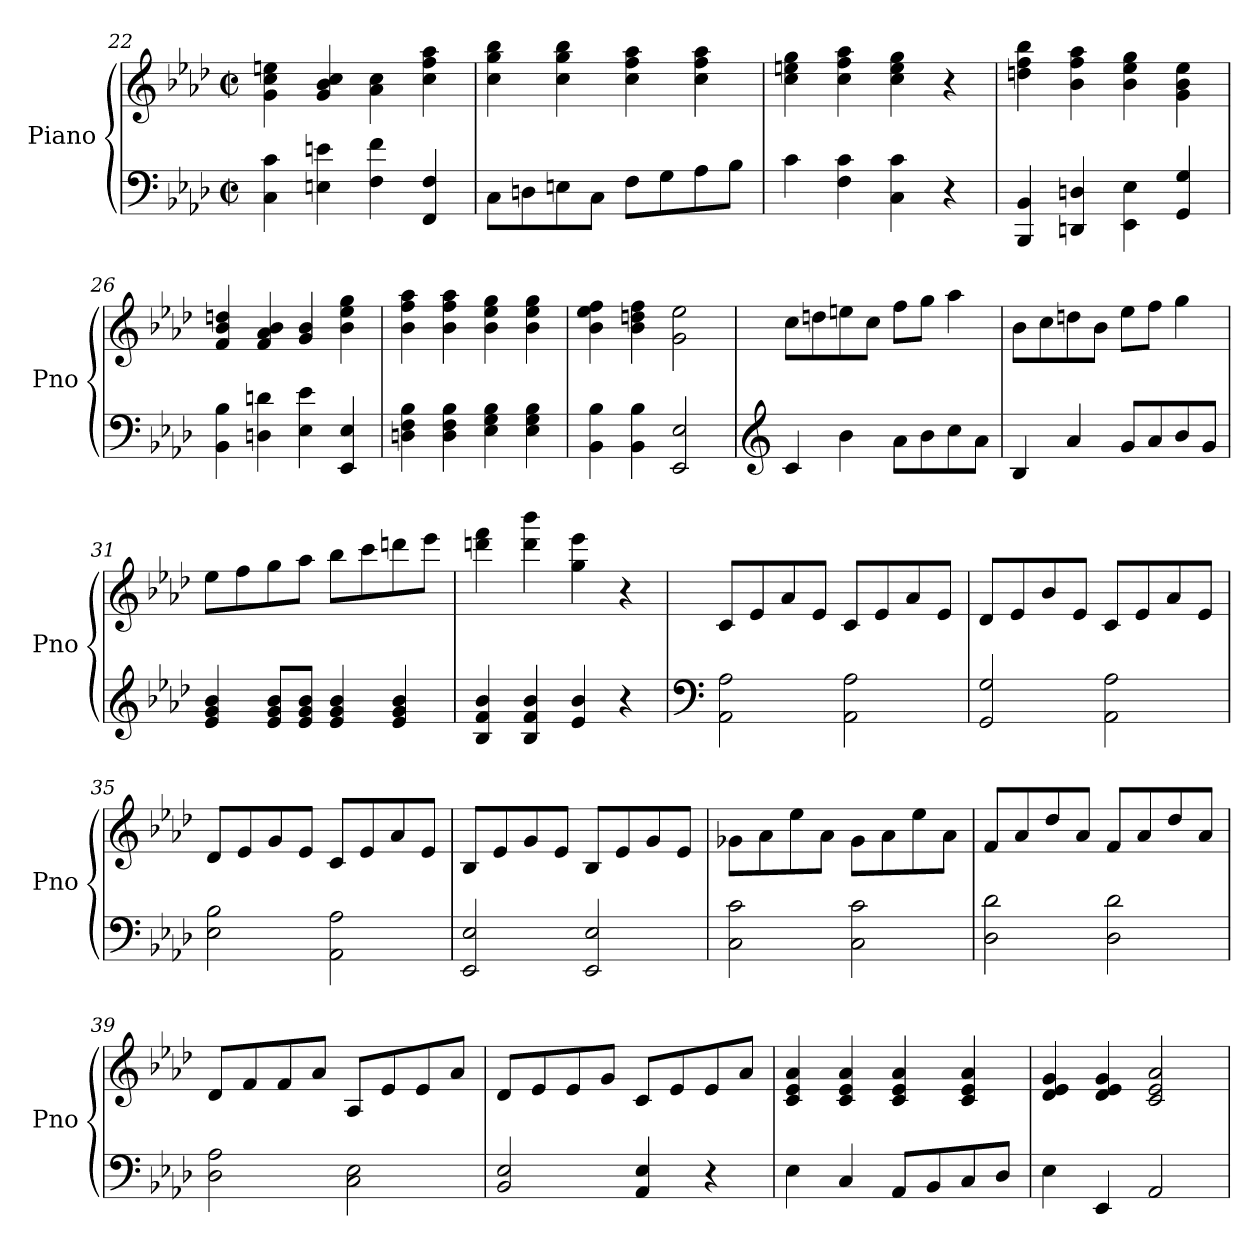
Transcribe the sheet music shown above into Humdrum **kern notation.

**kern	**kern
*part1	*part1
*staff2	*staff1
*I"Piano	*
*I'Pno	*
*clefF4	*clefG2
*k[b-e-a-d-]	*k[b-e-a-d-]
*M2/2	*M2/2
*met(c|)	*met(c|)
=22	=22
4C\ 4c\	4g\ 4cc\ 4een\
4En\ 4en\	4g/ 4b-/ 4cc/
4F\ 4f\	4a-\ 4cc\
4FF/ 4F/	4cc\ 4ff\ 4aa-\
=23	=23
8C\L	4cc\ 4gg\ 4bb-\
8Dn\	.
8En\	4cc\ 4gg\ 4bb-\
8C\J	.
8F\L	4cc\ 4ff\ 4aa-\
8G\	.
8A-\	4cc\ 4ff\ 4aa-\
8B-\J	.
=24	=24
4c\	4cc\ 4een\ 4gg\
4F\ 4c\	4cc\ 4ff\ 4aa-\
4C\ 4c\	4cc\ 4ee\ 4gg\
4r	4r
=25	=25
4BBB-/ 4BB-/	4ddn\ 4ff\ 4bb-\
4DDn/ 4Dn/	4b-\ 4ff\ 4aa-\
4EE-\ 4E-\	4b-\ 4ee-\ 4gg\
4GG/ 4G/	4g\ 4b-\ 4ee-\
!!LO:LB:g=z
=26	=26
4BB-\ 4B-\	4f/ 4b-/ 4ddn/
4Dn\ 4dn\	4f/ 4a-/ 4b-/
4E-\ 4e-\	4g/ 4b-/
4EE-/ 4E-/	4b-\ 4ee-\ 4gg\
=27	=27
4Dn\ 4F\ 4B-\	4b-\ 4ff\ 4aa-\
4D\ 4F\ 4B-\	4b-\ 4ff\ 4aa-\
4E-\ 4G\ 4B-\	4b-\ 4ee-\ 4gg\
4E-\ 4G\ 4B-\	4b-\ 4ee-\ 4gg\
=28	=28
4BB-\ 4B-\	4b-\ 4ee-\ 4ff\
4BB-\ 4B-\	4b-\ 4ddn\ 4ff\
2EE-/ 2E-/	2g\ 2ee-\
=29	=29
*clefG2	*
4c/	8cc\L
.	8ddn\
4b-\	8een\
.	8cc\J
8a-\L	8ff\L
8b-\	8gg\J
8cc\	4aa-\
8a-\J	.
=30	=30
4B-/	8b-\L
.	8cc\
4a-/	8ddn\
.	8b-\J
8g/L	8ee-\L
8a-/	8ff\J
8b-/	4gg\
8g/J	.
=31	=31
4e-/ 4g/ 4b-/	8ee-\L
.	8ff\
8e-/ 8g/ 8b-/L	8gg\
8e-/ 8g/ 8b-/J	8aa-\J
4e-/ 4g/ 4b-/	8bb-\L
.	8ccc\
4e-/ 4g/ 4b-/	8dddn\
.	8eee-\J
!!LO:LB:g=z
=32	=32
4B-/ 4f/ 4b-/	4dddn\ 4fff\
4B-/ 4f/ 4b-/	4ddd\ 4bbb-\
4e-/ 4b-/	4gg\ 4eee-\
4r	4r
=33	=33
*clefF4	*
2AA-\ 2A-\	8c/L
.	8e-/
.	8a-/
.	8e-/J
2AA-\ 2A-\	8c/L
.	8e-/
.	8a-/
.	8e-/J
=34	=34
2GG/ 2G/	8d-/L
.	8e-/
.	8b-/
.	8e-/J
2AA-\ 2A-\	8c/L
.	8e-/
.	8a-/
.	8e-/J
=35	=35
2E-\ 2B-\	8d-/L
.	8e-/
.	8g/
.	8e-/J
2AA-\ 2A-\	8c/L
.	8e-/
.	8a-/
.	8e-/J
=36	=36
2EE-/ 2E-/	8B-/L
.	8e-/
.	8g/
.	8e-/J
2EE-/ 2E-/	8B-/L
.	8e-/
.	8g/
.	8e-/J
=37	=37
2C\ 2c\	8g-X\L
.	8a-\
.	8ee-\
.	8a-\J
2C\ 2c\	8g-\L
.	8a-\
.	8ee-\
.	8a-\J
!!LO:LB:g=z
=38	=38
2D-\ 2d-\	8f/L
.	8a-/
.	8dd-/
.	8a-/J
2D-\ 2d-\	8f/L
.	8a-/
.	8dd-/
.	8a-/J
=39	=39
2D-\ 2A-\	8d-/L
.	8f/
.	8f/
.	8a-/J
2C\ 2E-\	8A-/L
.	8e-/
.	8e-/
.	8a-/J
=40	=40
2BB-/ 2E-/	8d-/L
.	8e-/
.	8e-/
.	8g/J
4AA-/ 4E-/	8c/L
.	8e-/
4r	8e-/
.	8a-/J
=41	=41
4E-\	4c/ 4e-/ 4a-/
4C/	4c/ 4e-/ 4a-/
8AA-/L	4c/ 4e-/ 4a-/
8BB-/	.
8C/	4c/ 4e-/ 4a-/
8D-/J	.
=42	=42
4E-\	4d-/ 4e-/ 4g/
4EE-/	4d-/ 4e-/ 4g/
2AA-/	2c/ 2e-/ 2a-/
=	=
*-	*-
